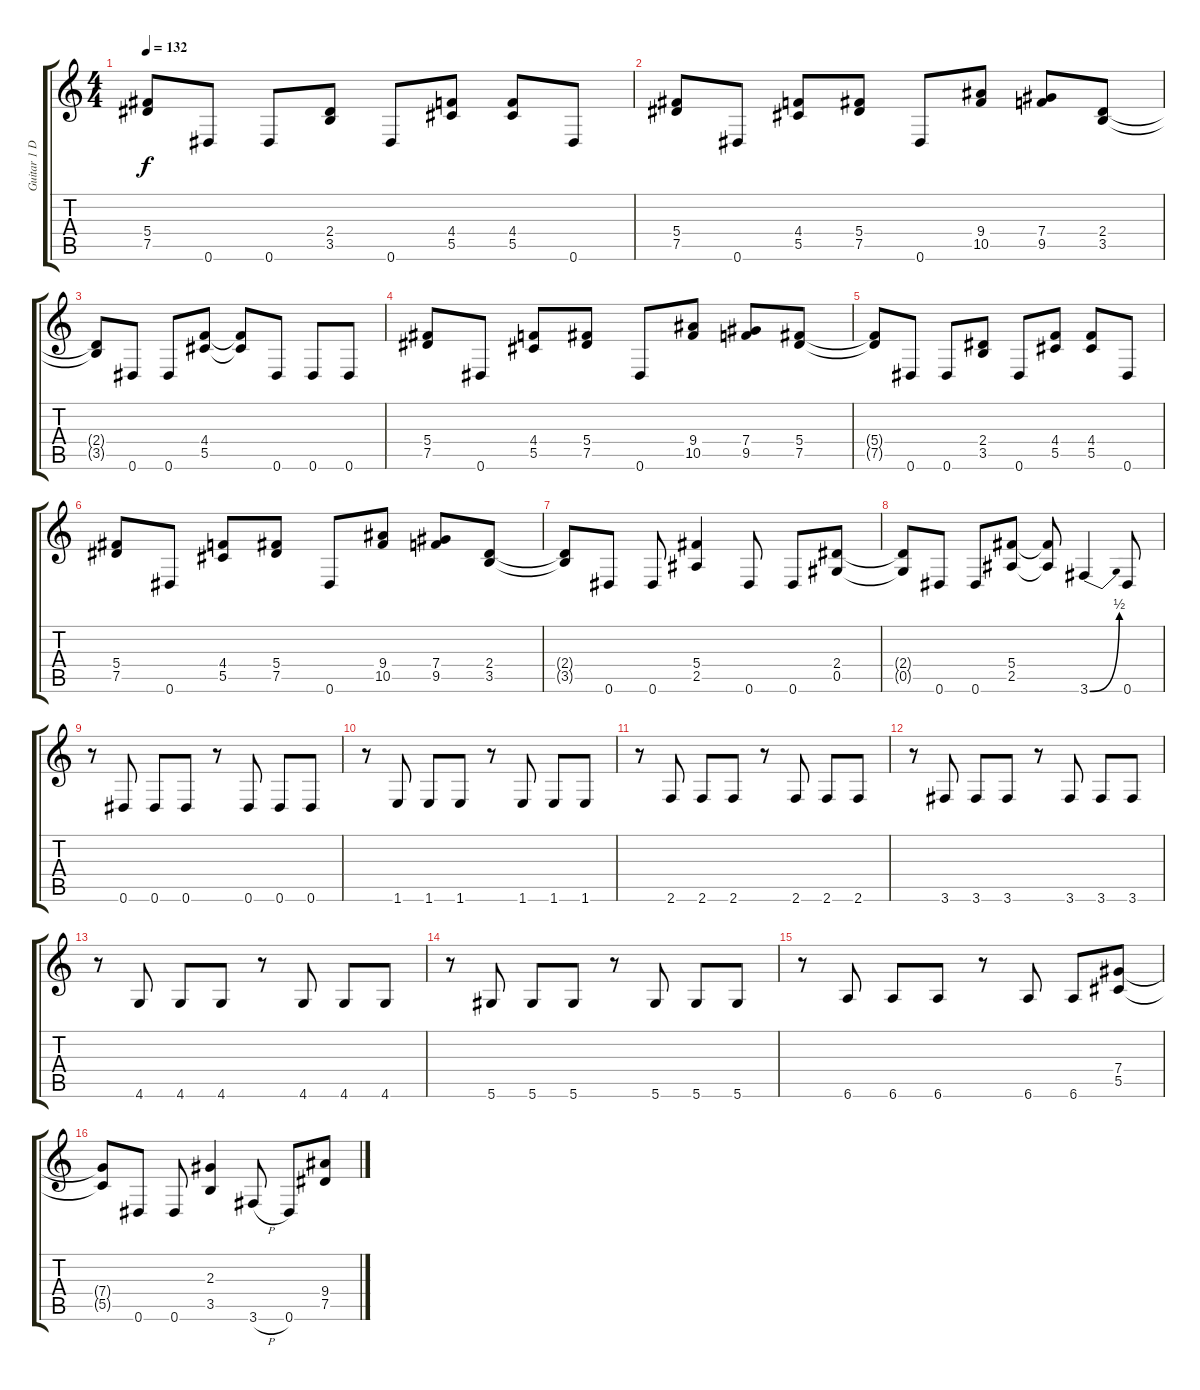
\track ("Guitar 1 Dave Mustaine" "Guitar 1 D") {instrument overdrivenguitar}
\staff {score tabs}
\tuning (Eb4 Bb3 Gb3 Db3 Ab2 Eb2) {hide}
\ts (4 4)
\tempo 132
\clef g2
\ks c
(5.4{t} 7.5{t}).8{dy f} 0.6.8 0.6.8 (2.4 3.5).8 0.6.8 (4.4 5.5).8 (4.4 5.5).8 0.6.8 |
(5.4 7.5).8 0.6.8 (4.4 5.5).8 (5.4 7.5).8 0.6.8 (9.4 10.5).8 (7.4 9.5).8 (2.4 3.5).8 |
(2.4{t} 3.5{t}).8 0.6.8 0.6.8 (4.4 5.5).8 (4.4{t} 5.5{t}).8 0.6.8 0.6.8 0.6.8 |
(5.4 7.5).8 0.6.8 (4.4 5.5).8 (5.4 7.5).8 0.6.8 (9.4 10.5).8 (7.4 9.5).8 (5.4 7.5).8 |
(5.4{t} 7.5{t}).8 0.6.8 0.6.8 (2.4 3.5).8 0.6.8 (4.4 5.5).8 (4.4 5.5).8 0.6.8 |
(5.4 7.5).8 0.6.8 (4.4 5.5).8 (5.4 7.5).8 0.6.8 (9.4 10.5).8 (7.4 9.5).8 (2.4 3.5).8 |
(2.4{t} 3.5{t}).8 0.6.8 0.6.8 (5.4 2.5).4 0.6.8 0.6.8 (2.4 0.5).8 |
(2.4{t} 0.5{t}).8 0.6.8 0.6.8 (5.4 2.5).8 (5.4{t} 2.5{t}).8 3.6{be (bend 0 0 60 2)}.4 0.6.8 |
r.8 0.6.8 0.6.8 0.6.8 r.8 0.6.8 0.6.8 0.6.8 |
r.8 1.6.8 1.6.8 1.6.8 r.8 1.6.8 1.6.8 1.6.8 |
r.8 2.6.8 2.6.8 2.6.8 r.8 2.6.8 2.6.8 2.6.8 |
r.8 3.6.8 3.6.8 3.6.8 r.8 3.6.8 3.6.8 3.6.8 |
r.8 4.6.8 4.6.8 4.6.8 r.8 4.6.8 4.6.8 4.6.8 |
r.8 5.6.8 5.6.8 5.6.8 r.8 5.6.8 5.6.8 5.6.8 |
r.8 6.6.8 6.6.8 6.6.8 r.8 6.6.8 6.6.8 (7.4 5.5).8 |
(7.4{t} 5.5{t}).8 0.6.8 0.6.8 (2.3 3.5).4 3.6{h}.8 0.6.8 (9.4 7.5).8
